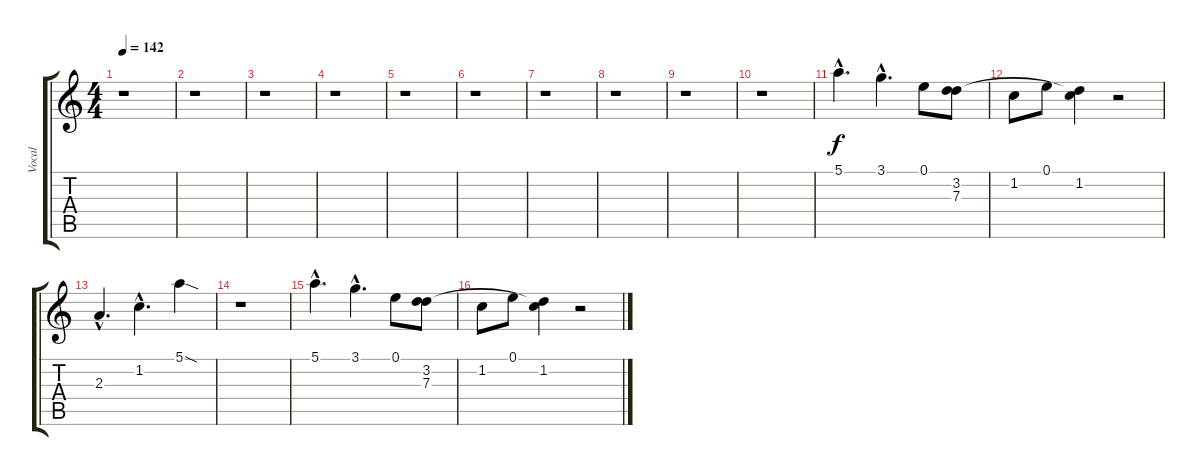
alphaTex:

\track ("Vocal" "Vocal") {instrument oboe}
\staff {score tabs}
\tuning (E5 B4 G4 D4 A3 E3) {hide}
\ts (4 4)
\tempo 142
\clef g2
\ks c
r.1{dy f} |
r.1 |
r.1 |
r.1 |
r.1 |
r.1 |
r.1 |
r.1 |
r.1 |
r.1 |
5.1{hac}.4{d} 3.1{hac}.4{d} 0.1.8 (3.2 7.3).8 |
1.2.8 0.1.8 (1.2 7.3{t}).4 r.2 |
2.3{hac}.4{d} 1.2{hac}.4{d} 5.1{sod}.4 |
r.1 |
5.1{hac}.4{d} 3.1{hac}.4{d} 0.1.8 (3.2 7.3).8 |
1.2.8 0.1.8 (1.2 7.3{t}).4 r.2
